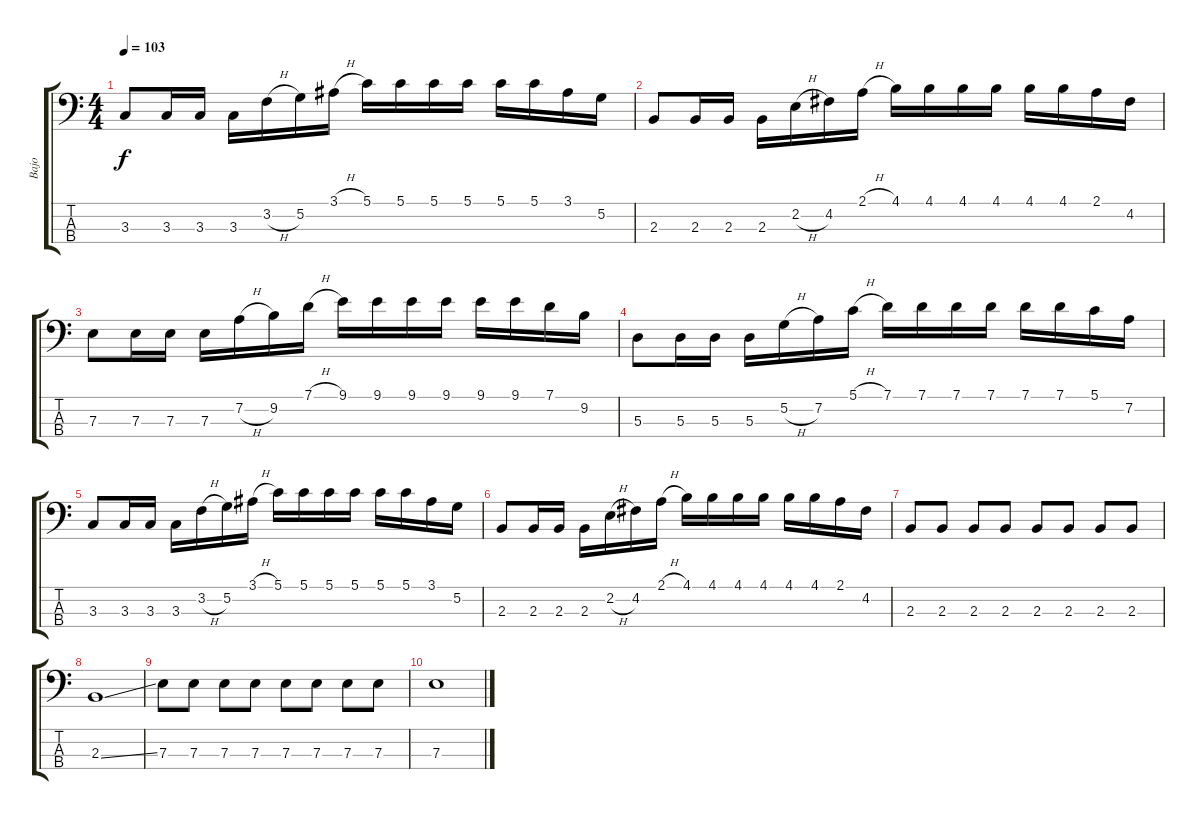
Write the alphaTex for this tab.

\track ("Bajo" "Bajo") {instrument electricbassfinger}
\staff {score tabs}
\tuning (G2 D2 A1 E1) {hide}
\ts (4 4)
\tempo 103
\clef f4
\ks c
3.3.8{dy f} 3.3.16 3.3.16 3.3.16 3.2{h}.16 5.2.16 3.1{h}.16 5.1.16 5.1.16 5.1.16 5.1.16 5.1.16 5.1.16 3.1.16 5.2.16 |
2.3.8 2.3.16 2.3.16 2.3.16 2.2{h}.16 4.2.16 2.1{h}.16 4.1.16 4.1.16 4.1.16 4.1.16 4.1.16 4.1.16 2.1.16 4.2.16 |
7.3.8 7.3.16 7.3.16 7.3.16 7.2{h}.16 9.2.16 7.1{h}.16 9.1.16 9.1.16 9.1.16 9.1.16 9.1.16 9.1.16 7.1.16 9.2.16 |
5.3.8 5.3.16 5.3.16 5.3.16 5.2{h}.16 7.2.16 5.1{h}.16 7.1.16 7.1.16 7.1.16 7.1.16 7.1.16 7.1.16 5.1.16 7.2.16 |
3.3.8 3.3.16 3.3.16 3.3.16 3.2{h}.16 5.2.16 3.1{h}.16 5.1.16 5.1.16 5.1.16 5.1.16 5.1.16 5.1.16 3.1.16 5.2.16 |
2.3.8 2.3.16 2.3.16 2.3.16 2.2{h}.16 4.2.16 2.1{h}.16 4.1.16 4.1.16 4.1.16 4.1.16 4.1.16 4.1.16 2.1.16 4.2.16 |
2.3.8 2.3.8 2.3.8 2.3.8 2.3.8 2.3.8 2.3.8 2.3.8 |
2.3{ss}.1 |
7.3.8 7.3.8 7.3.8 7.3.8 7.3.8 7.3.8 7.3.8 7.3.8 |
7.3.1
